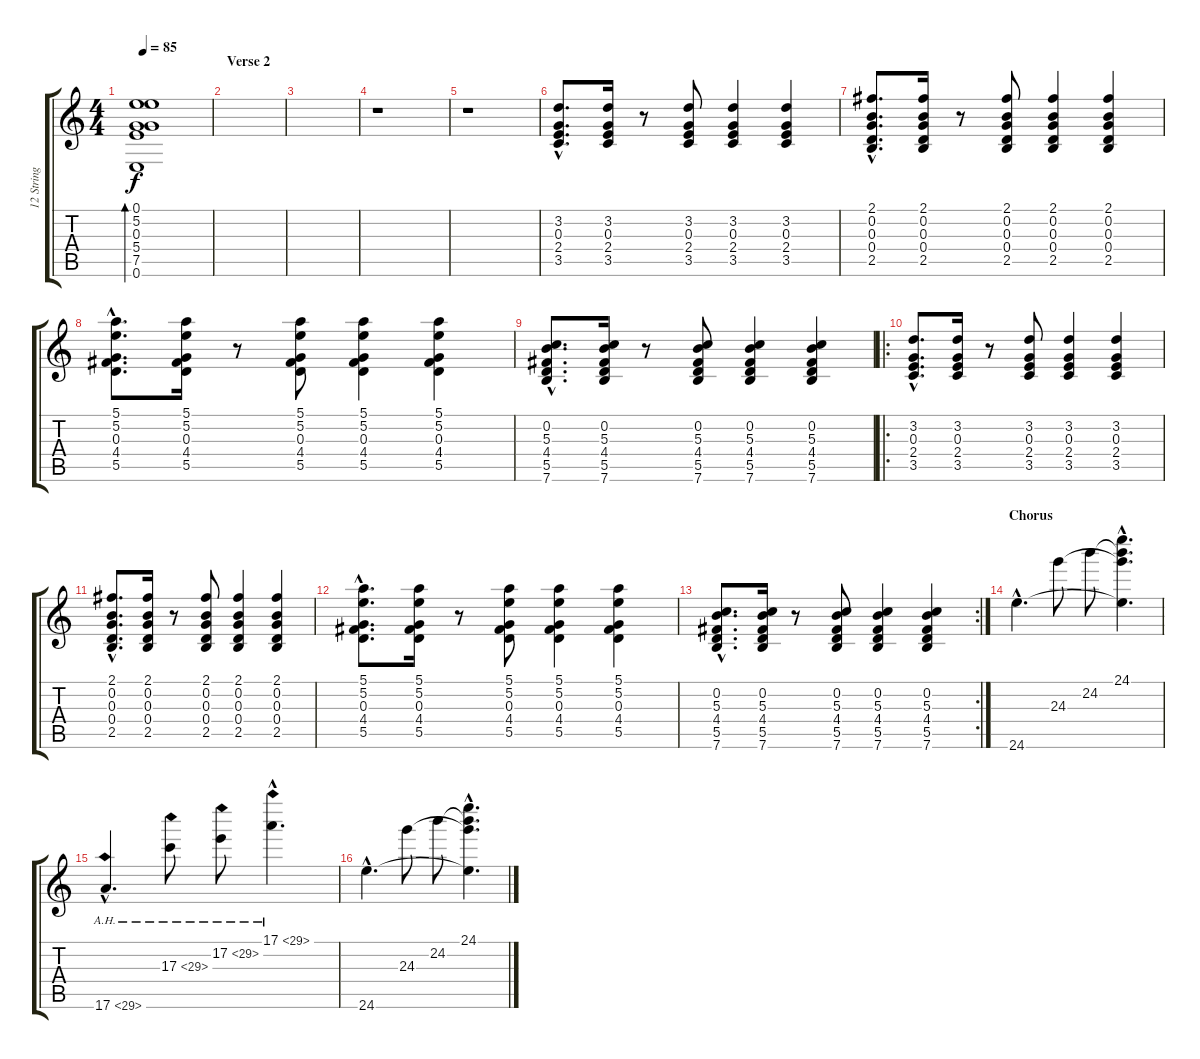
\track ("12 String Acous." "12 String ") {instrument acousticguitarsteel}
\staff {score tabs}
\tuning (E4 B3 G3 D3 A2 E2) {hide}
\ts (4 4)
\tempo 85
\clef g2
\ks c
(0.1 5.2 0.3 5.4 7.5 0.6).1{bd 480 dy f} |
\section ("" "Verse 2")
|
|
r.1 |
r.1 |
(3.2{hac} 0.3{hac} 2.4{hac} 3.5{hac}).8{d} (3.2 0.3 2.4 3.5).16 r.8 (3.2 0.3 2.4 3.5).8 (3.2 0.3 2.4 3.5).4 (3.2 0.3 2.4 3.5).4 |
(2.1{hac} 0.2{hac} 0.3{hac} 0.4{hac} 2.5{hac}).8{d} (2.1 0.2 0.3 0.4 2.5).16 r.8 (2.1 0.2 0.3 0.4 2.5).8 (2.1 0.2 0.3 0.4 2.5).4 (2.1 0.2 0.3 0.4 2.5).4 |
(5.1{hac} 5.2{hac} 0.3{hac} 4.4{hac} 5.5{hac}).8{d} (5.1 5.2 0.3 4.4 5.5).16 r.8 (5.1 5.2 0.3 4.4 5.5).8 (5.1 5.2 0.3 4.4 5.5).4 (5.1 5.2 0.3 4.4 5.5).4 |
(0.2{hac} 5.3{hac} 4.4{hac} 5.5{hac} 7.6{hac}).8{d} (0.2 5.3 4.4 5.5 7.6).16 r.8 (0.2 5.3 4.4 5.5 7.6).8 (0.2 5.3 4.4 5.5 7.6).4 (0.2 5.3 4.4 5.5 7.6).4 |
\ro
(3.2{hac} 0.3{hac} 2.4{hac} 3.5{hac}).8{d} (3.2 0.3 2.4 3.5).16 r.8 (3.2 0.3 2.4 3.5).8 (3.2 0.3 2.4 3.5).4 (3.2 0.3 2.4 3.5).4 |
(2.1{hac} 0.2{hac} 0.3{hac} 0.4{hac} 2.5{hac}).8{d} (2.1 0.2 0.3 0.4 2.5).16 r.8 (2.1 0.2 0.3 0.4 2.5).8 (2.1 0.2 0.3 0.4 2.5).4 (2.1 0.2 0.3 0.4 2.5).4 |
(5.1{hac} 5.2{hac} 0.3{hac} 4.4{hac} 5.5{hac}).8{d} (5.1 5.2 0.3 4.4 5.5).16 r.8 (5.1 5.2 0.3 4.4 5.5).8 (5.1 5.2 0.3 4.4 5.5).4 (5.1 5.2 0.3 4.4 5.5).4 |
\rc 2
(0.2{hac} 5.3{hac} 4.4{hac} 5.5{hac} 7.6{hac}).8{d} (0.2 5.3 4.4 5.5 7.6).16 r.8 (0.2 5.3 4.4 5.5 7.6).8 (0.2 5.3 4.4 5.5 7.6).4 (0.2 5.3 4.4 5.5 7.6).4 |
\section ("" "Chorus")
24.6{hac}.4{d} 24.3.8 24.2.8 (24.1{hac} 24.2{hac t} 24.3{hac t} 24.6{hac t}).4{d} |
17.6{ah 12 hac}.4{d} 17.3{ah 12}.8 17.2{ah 12}.8 17.1{ah 12 hac}.4{d} |
24.6{hac}.4{d} 24.3.8 24.2.8 (24.1{hac} 24.2{hac t} 24.3{hac t} 24.6{hac t}).4{d}
